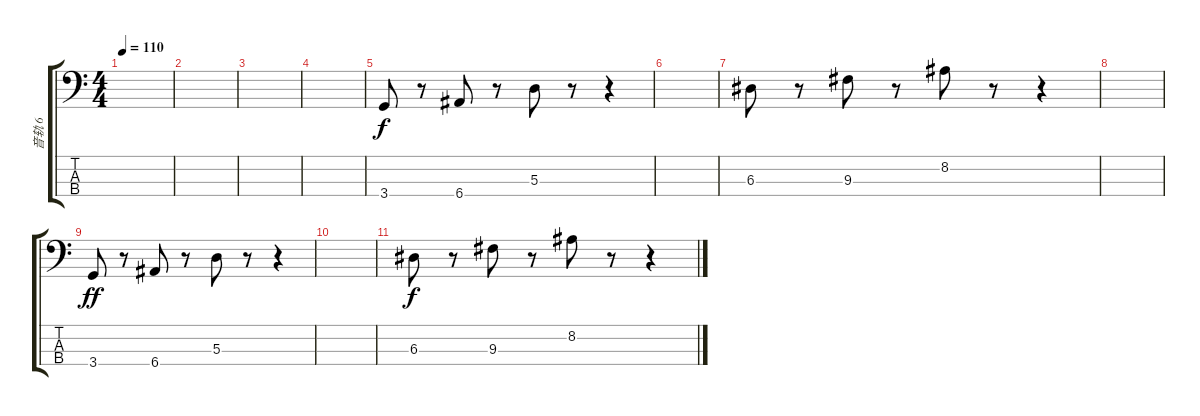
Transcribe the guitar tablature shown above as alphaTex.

\track ("音轨 6" "音轨 6") {instrument synthbass1}
\staff {score tabs}
\tuning (G2 D2 A1 E1) {hide}
\ts (4 4)
\tempo 110
\clef f4
\ks c
|
|
|
|
3.4.8 r.8 6.4.8 r.8 5.3.8 r.8 r.4 |
|
6.3.8{dy f} r.8 9.3.8 r.8 8.2.8 r.8 r.4 |
|
3.4.8{dy ff} r.8 6.4.8 r.8 5.3.8 r.8 r.4 |
|
6.3.8{dy f} r.8 9.3.8 r.8 8.2.8 r.8 r.4
